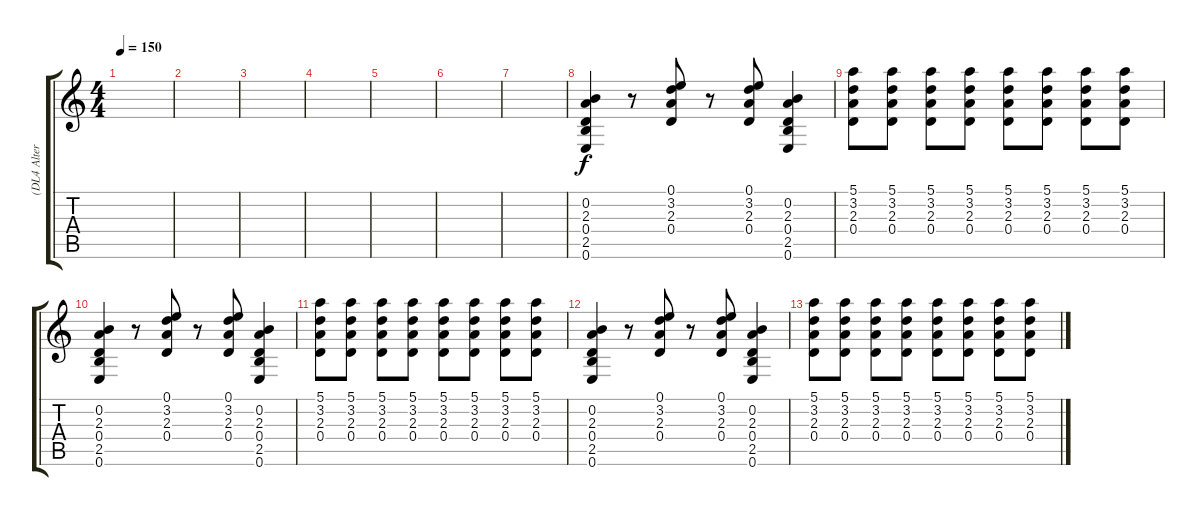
\track ("(DL4 Alternative)" "(DL4 Alter") {instrument electricguitarjazz}
\staff {score tabs}
\tuning (E4 B3 G3 D3 A2 E2) {hide}
\ts (4 4)
\tempo 150
\clef g2
\ks c
|
|
|
|
|
|
|
(0.2 2.3 0.4 2.5 0.6).4 r.8 (0.1 3.2 2.3 0.4).8 r.8 (0.1 3.2 2.3 0.4).8 (0.2 2.3 0.4 2.5 0.6).4 |
(5.1 3.2 2.3 0.4).8 (5.1 3.2 2.3 0.4).8 (5.1 3.2 2.3 0.4).8 (5.1 3.2 2.3 0.4).8 (5.1 3.2 2.3 0.4).8 (5.1 3.2 2.3 0.4).8 (5.1 3.2 2.3 0.4).8 (5.1 3.2 2.3 0.4).8 |
(0.2 2.3 0.4 2.5 0.6).4 r.8 (0.1 3.2 2.3 0.4).8 r.8 (0.1 3.2 2.3 0.4).8 (0.2 2.3 0.4 2.5 0.6).4 |
(5.1 3.2 2.3 0.4).8 (5.1 3.2 2.3 0.4).8 (5.1 3.2 2.3 0.4).8 (5.1 3.2 2.3 0.4).8 (5.1 3.2 2.3 0.4).8 (5.1 3.2 2.3 0.4).8 (5.1 3.2 2.3 0.4).8 (5.1 3.2 2.3 0.4).8 |
(0.2 2.3 0.4 2.5 0.6).4 r.8 (0.1 3.2 2.3 0.4).8 r.8 (0.1 3.2 2.3 0.4).8 (0.2 2.3 0.4 2.5 0.6).4 |
(5.1 3.2 2.3 0.4).8 (5.1 3.2 2.3 0.4).8 (5.1 3.2 2.3 0.4).8 (5.1 3.2 2.3 0.4).8 (5.1 3.2 2.3 0.4).8 (5.1 3.2 2.3 0.4).8 (5.1 3.2 2.3 0.4).8 (5.1 3.2 2.3 0.4).8
